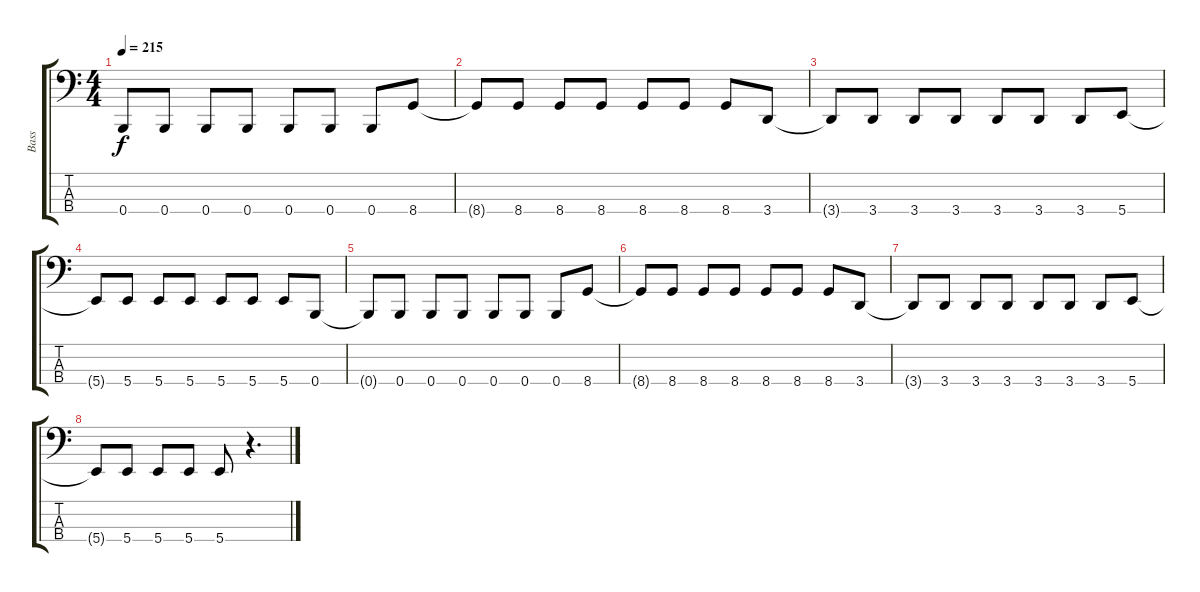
\track ("Bass" "Bass") {instrument electricbasspick}
\staff {score tabs}
\tuning (E2 B1 Gb1 B0) {hide}
\ts (4 4)
\tempo 215
\clef f4
\ks c
0.4{t}.8{dy f} 0.4.8 0.4.8 0.4.8 0.4.8 0.4.8 0.4.8 8.4.8 |
8.4{t}.8 8.4.8 8.4.8 8.4.8 8.4.8 8.4.8 8.4.8 3.4.8 |
3.4{t}.8 3.4.8 3.4.8 3.4.8 3.4.8 3.4.8 3.4.8 5.4.8 |
5.4{t}.8 5.4.8 5.4.8 5.4.8 5.4.8 5.4.8 5.4.8 0.4.8 |
0.4{t}.8 0.4.8 0.4.8 0.4.8 0.4.8 0.4.8 0.4.8 8.4.8 |
8.4{t}.8 8.4.8 8.4.8 8.4.8 8.4.8 8.4.8 8.4.8 3.4.8 |
3.4{t}.8 3.4.8 3.4.8 3.4.8 3.4.8 3.4.8 3.4.8 5.4.8 |
5.4{t}.8 5.4.8 5.4.8 5.4.8 5.4.8 r.4{d}
